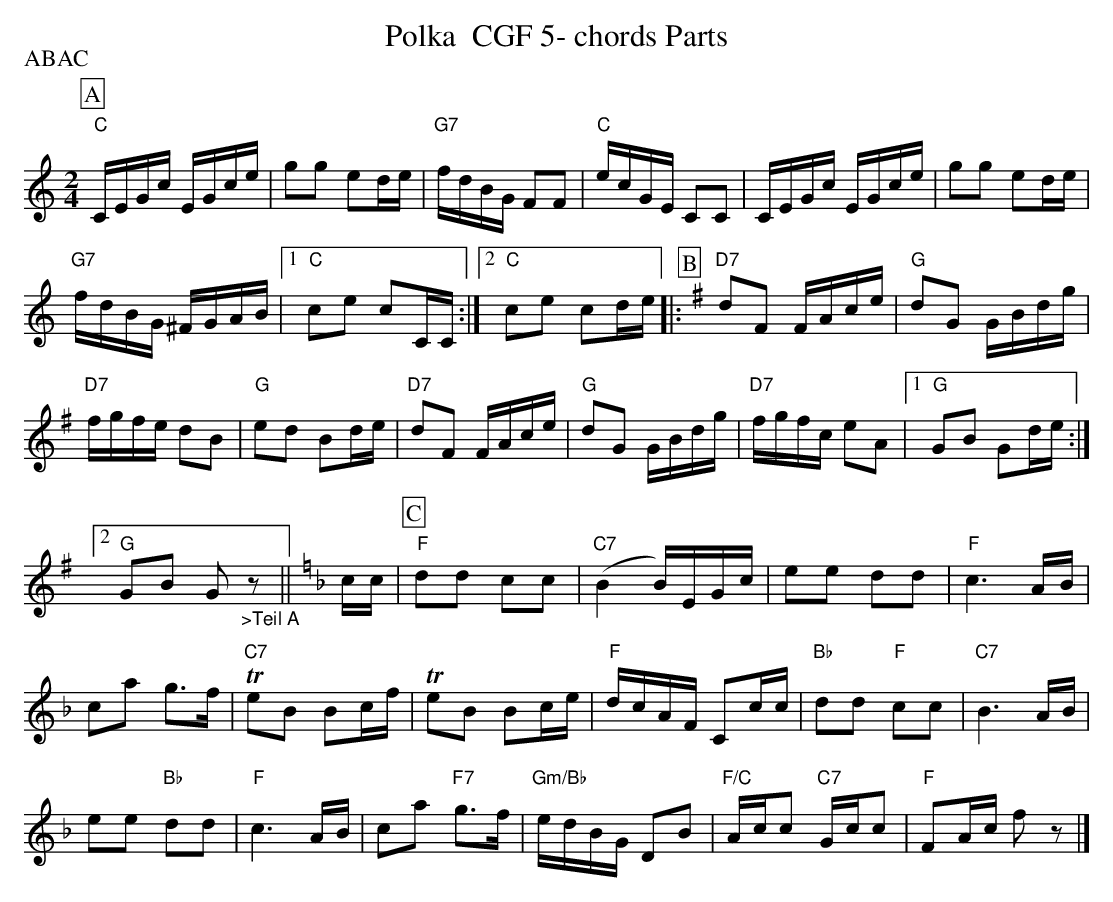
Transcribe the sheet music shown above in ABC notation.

X:1
T:Polka  CGF 5- chords Parts
M:2/4
L:1/16
P:ABAC
K:Cmaj%%MIDI gchordon
[P:A] "C"CEGc EGce | g2g2 e2de | "G7"fdBG F2F2 | "C"ecGE C2C2 | CEGc EGce | g2g2 e2de |
"G7"fdBG ^FGAB |1 "C"c2e2 c2CC :|2 "C"c2e2 c2de |: [P:B] [K:Gmaj] "D7"d2F2 FAce | "G"d2G2 GBdg |
"D7"fgfe d2B2 | "G"e2d2 B2de | "D7"d2F2 FAce | "G"d2G2 GBdg | "D7"fgfc e2A2 |1 "G"G2B2 G2de :|2
"G"G2B2 G2"_>Teil A"z2 || [K:Fmaj] cc | [P:C] "F"d2d2 c2c2 | "C7"(B4 B)EGc | e2e2 d2d2 | "F"c6AB |
c2a2 g3f | "C7"Te2B2 B2cf | Te2B2 B2ce | "F"dcAF C2cc | "Bb"d2d2 "F"c2c2 | "C7"B6AB |
e2e2 "Bb"d2d2 | "F"c6AB | c2a2 "F7"g3f | "Gm/Bb"edBG D2B2 | "F/C"Acc2 "C7"Gcc2 | "F"F2Ac f2z2 |]
